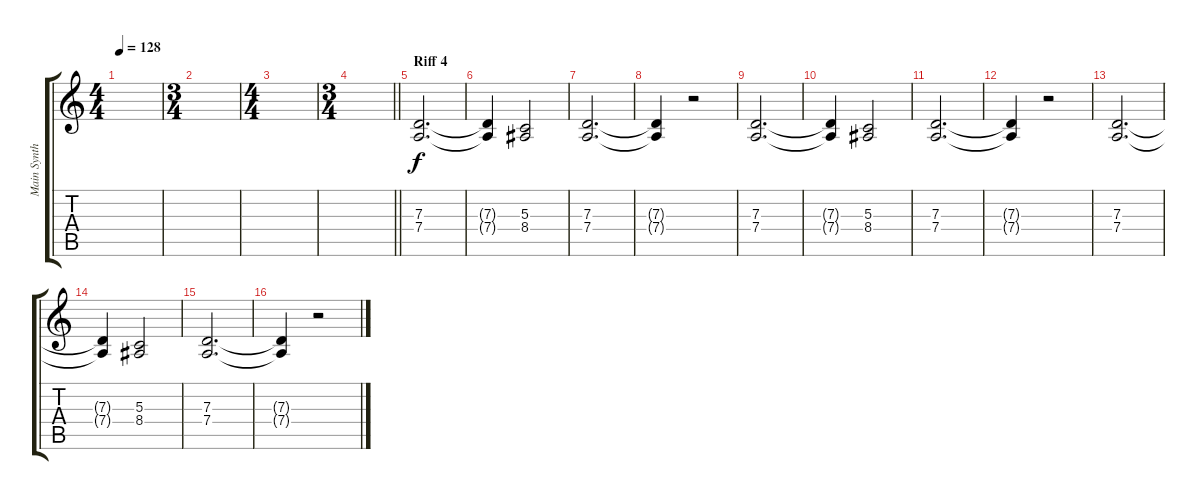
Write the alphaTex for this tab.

\track ("Main Synth" "Main Synth") {instrument synthvoice}
\staff {score tabs}
\tuning (E4 B3 G3 D3 A2 E2) {hide}
\ts (4 4)
\tempo 128
\clef g2
\ks c
|
\ts (3 4)
|
\ts (4 4)
|
\ts (3 4)
\barLineRight lightlight
|
\section ("" "Riff 4")
(7.3 7.4).2{d instrument choiraahs} |
(7.3{t} 7.4{t}).4 (5.3 8.4).2 |
(7.3 7.4).2{d} |
(7.3{t} 7.4{t}).4 r.2 |
(7.3 7.4).2{d} |
(7.3{t} 7.4{t}).4 (5.3 8.4).2 |
(7.3 7.4).2{d} |
(7.3{t} 7.4{t}).4 r.2 |
(7.3 7.4).2{d} |
(7.3{t} 7.4{t}).4 (5.3 8.4).2 |
(7.3 7.4).2{d} |
(7.3{t} 7.4{t}).4 r.2
